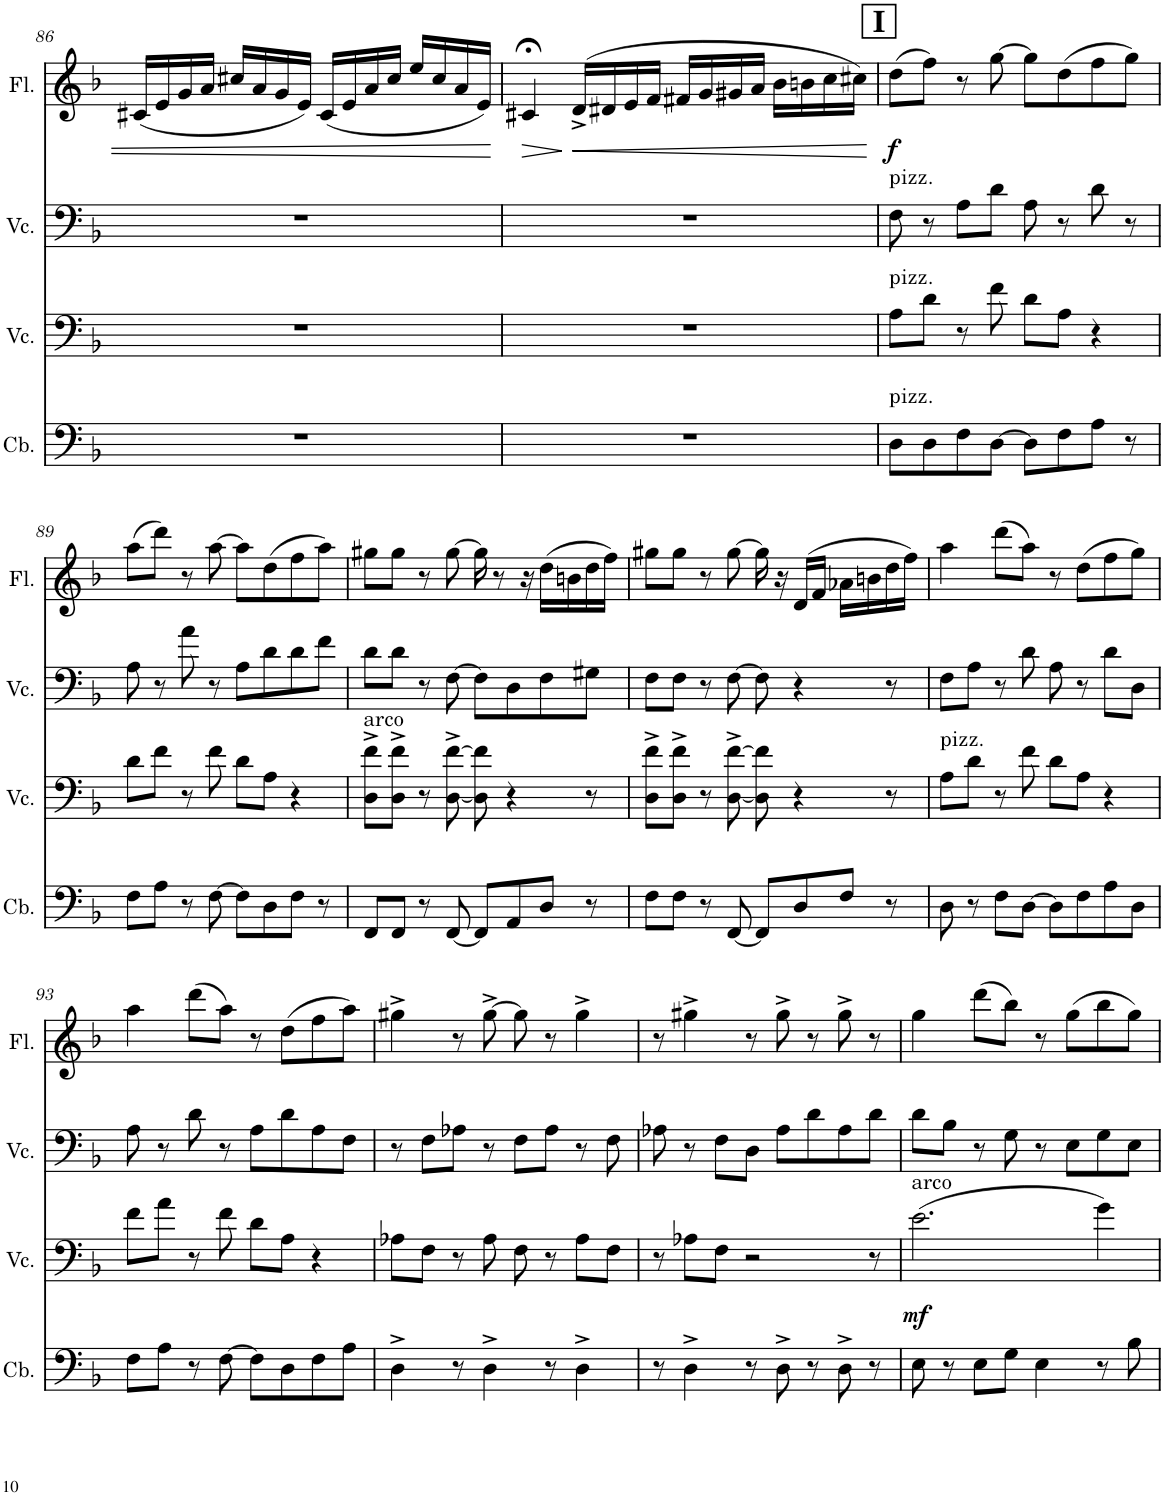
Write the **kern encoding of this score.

**kern	**kern	**dynam	**kern	**kern	**dynam
*part4	*part3	*part3	*part2	*part1	*part1
*staff4	*staff3	*staff3	*staff2	*staff1	*staff1
*I"Contrabass	*I"Violoncello	*	*I"Violoncello	*I"Flute	*
*I'Cb.	*I'Vc.	*	*I'Vc.	*I'Fl.	*
!!LO:PB:g=z
*clefF4	*clefF4	*	*clefF4	*clefG2	*
*Trd7c12	*	*	*	*	*
*k[b-]	*k[b-]	*	*k[b-]	*k[b-]	*
*M4/4	*M4/4	*	*M4/4	*M4/4	*
=86	=86	=86	=86	=86	=86
1r	1r	.	1r	(16c#X/LL	.
.	.	.	.	16e/	.
.	.	.	.	16g/	.
.	.	.	.	16a/JJ	.
.	.	.	.	16cc#X/LL	.
.	.	.	.	16a/	.
.	.	.	.	16g/	.
.	.	.	.	16e/JJ)	.
.	.	.	.	(16c#/LL	.
.	.	.	.	16e/	.
.	.	.	.	16a/	.
.	.	.	.	16cc#/JJ	.
.	.	.	.	16ee/LL	.
.	.	.	.	16cc#/	.
.	.	.	.	16a/	.
.	.	.	.	16e/JJ)	.
=87	=87	=87	=87	=87	=87
!	!	!	!	!	!LO:HP:b
1r	1r	.	1r	4c#X;</	>
!	!	!	!	!	!LO:HP:n=1:b
.	.	.	.	(16d^/LL	] <
.	.	.	.	16d#X/	.
.	.	.	.	16e/	.
.	.	.	.	16f/JJ	.
.	.	.	.	16f#X/LL	.
.	.	.	.	16g/	.
.	.	.	.	16g#X/	.
.	.	.	.	16a/JJ	.
.	.	.	.	16b-\LL	.
.	.	.	.	16bn\	.
.	.	.	.	16cc\	.
.	.	.	.	16cc#X\JJ)	.
.	.	.	.	.	[
!!LO:REH:place=s1:a:B:cj:fs=14:t=I
=88	=88	=88	=88	=88	=88
!	!	!	!LO:TX:a:t=pizz.	!	!
!	!LO:TX:a:t=pizz.	!	!	!	!
!LO:TX:a:t=pizz.	!	!	!	!	!
!	!	!	!	!	!LO:DY:b
8D\L	8A\L	.	8F\	(8dd\L	f
8D\	8d\J	.	8r	8ff\J)	.
8F\	8r	.	8A\L	8r	.
[8D\J	8f\	.	8d\J	[8gg\	.
8D\L]	8d\L	.	8A\	8gg\L]	.
8F\	8A\J	.	8r	(8dd\	.
8A\J	4r	.	8d\	8ff\	.
8r	.	.	8r	8gg\J)	.
!!LO:LB:g=z
=89	=89	=89	=89	=89	=89
8F\L	8d\L	.	8A\	(8aa\L	.
8A\J	8f\J	.	8r	8ddd\J)	.
8r	8r	.	8a\	8r	.
[8F\	8f\	.	8r	[8aa\	.
8F\L]	8d\L	.	8A\L	8aa\L]	.
8D\	8A\J	.	8d\	(8dd\	.
8F\J	4r	.	8d\	8ff\	.
8r	.	.	8f\J	8aa\J)	.
=90	=90	=90	=90	=90	=90
!	!LO:TX:a:t=arco	!	!	!	!
8FF/L	8D\^ 8f\^L	.	8d\L	8gg#X\L	.
8FF/J	8D\^ 8f\^J	.	8d\J	8gg#\J	.
8r	8r	.	8r	8r	.
[8FF/	[8D\^ [8f\^	.	[8F\	[8gg#\	.
8FF/L]	8D\] 8f\]	.	8F\L]	16gg#\]	.
.	.	.	.	8r	.
8AA/	4r	.	8D\	.	.
.	.	.	.	16r	.
8D/J	.	.	8F\	(16dd\LL	.
.	.	.	.	16bn\	.
8r	8r	.	8G#X\J	16dd\	.
.	.	.	.	16ff\JJ)	.
=91	=91	=91	=91	=91	=91
8F\L	8D\^ 8f\^L	.	8F\L	8gg#X\L	.
8F\J	8D\^ 8f\^J	.	8F\J	8gg#\J	.
8r	8r	.	8r	8r	.
[8FF/	[8D\^ [8f\^	.	[8F\	[8gg#\	.
8FF/L]	8D\] 8f\]	.	8F\]	16gg#\]	.
.	.	.	.	16r	.
8D/	4r	.	4r	(16d/LL	.
.	.	.	.	16f/JJ	.
8F/J	.	.	.	16a-X\LL	.
.	.	.	.	16bn\	.
8r	8r	.	8r	16dd\	.
.	.	.	.	16ff\JJ)	.
=92	=92	=92	=92	=92	=92
!	!LO:TX:a:t=pizz.	!	!	!	!
8D\	8A\L	.	8F\L	4aa\	.
8r	8d\J	.	8A\J	.	.
8F\L	8r	.	8r	(8ddd\L	.
[8D\J	8f\	.	8d\	8aa\J)	.
8D\L]	8d\L	.	8A\	8r	.
8F\	8A\J	.	8r	(8dd\L	.
8A\	4r	.	8d\L	8ff\	.
8D\J	.	.	8D\J	8gg\J)	.
!!LO:LB:g=z
=93	=93	=93	=93	=93	=93
8F\L	8f\L	.	8A\	4aa\	.
8A\J	8a\J	.	8r	.	.
8r	8r	.	8d\	(8ddd\L	.
[8F\	8f\	.	8r	8aa\J)	.
8F\L]	8d\L	.	8A\L	8r	.
8D\	8A\J	.	8d\	(8dd\L	.
8F\	4r	.	8A\	8ff\	.
8A\J	.	.	8F\J	8aa\J)	.
=94	=94	=94	=94	=94	=94
4D^\	8A-X\L	.	8r	4gg#X^\	.
.	8F\J	.	8F\L	.	.
8r	8r	.	8A-X\J	8r	.
4D^\	8A-\	.	8r	[8gg#^\	.
.	8F\	.	8F\L	8gg#\]	.
8r	8r	.	8A-\J	8r	.
4D^\	8A-\L	.	8r	4gg#^\	.
.	8F\J	.	8F\	.	.
=95	=95	=95	=95	=95	=95
8r	8r	.	8A-X\	8r	.
4D^\	8A-X\L	.	8r	4gg#X^\	.
.	8F\J	.	8F\L	.	.
8r	2r	.	8D\J	8r	.
8D^\	.	.	8A-\L	8gg#^\	.
8r	.	.	8d\	8r	.
8D^\	.	.	8A-\	8gg#^\	.
8r	8r	.	8d\J	8r	.
=96	=96	=96	=96	=96	=96
!	!LO:TX:a:t=arco	!	!	!	!
!	!	!LO:DY:b	!	!	!
8E\	(2.e\	mf	8d\L	4gg\	.
8r	.	.	8B-\J	.	.
8E\L	.	.	8r	(8ddd\L	.
8G\J	.	.	8G\	8bb-\J)	.
4E\	.	.	8r	8r	.
.	.	.	8E\L	(8gg\L	.
8r	4g\)	.	8G\	8bb-\	.
8B-\	.	.	8E\J	8gg\J)	.
=	=	=	=	=	=
*-	*-	*-	*-	*-	*-
